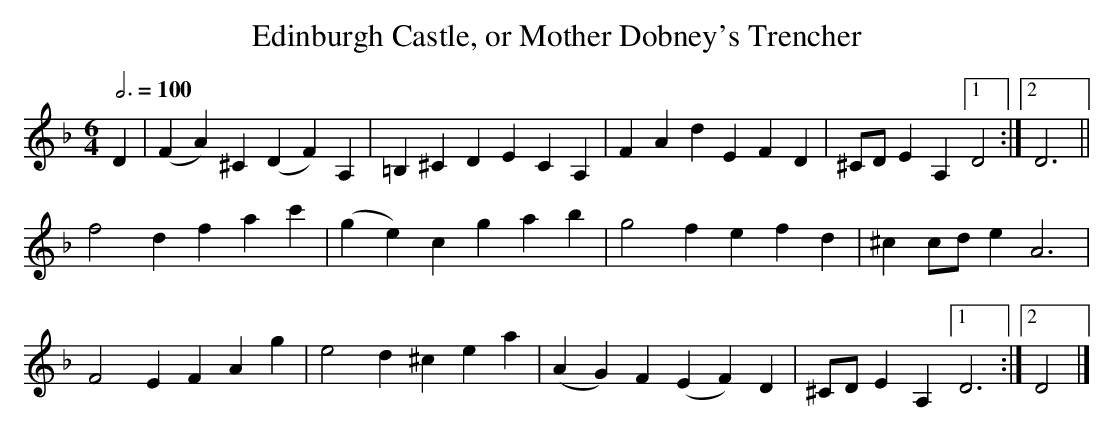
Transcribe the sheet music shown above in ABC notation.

X:1
T:Edinburgh Castle, or Mother Dobney's Trencher
M:6/4
L:1/4
Q:3/4=100
K:D Minor
D|(FA)^C (DF)A,|=B,^CD  ECA,| FAd   EFD |^C/D/EA, [1 D2:|\
                                                  [2 D3||
   f2d    fac' |(ge)c   gab | g2f   efd |^cc/d/e     A3 |
   F2E    FAg  | e2d   ^cea |(AG)F (EF)D|^C/D/EA, [1 D3:|\
                                                  [2 D2|]
